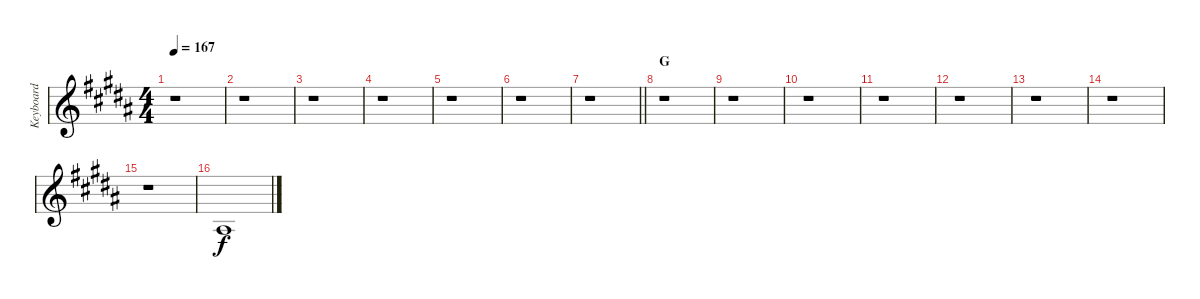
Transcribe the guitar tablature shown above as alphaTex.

\track ("Keyboard" "Keyboard") {instrument pad2warm}
\staff {score}
\tuning (E4 B3 G3 D3 A2 E2) {hide}
\ts (4 4)
\tempo 167
\clef g2
\ks g#minor
r.1{dy f} |
r.1 |
r.1 |
r.1 |
r.1 |
r.1 |
\barLineRight lightlight
r.1 |
\section ("" "G")
r.1 |
r.1 |
r.1 |
r.1 |
r.1 |
r.1 |
r.1 |
r.1 |
8.4.1
